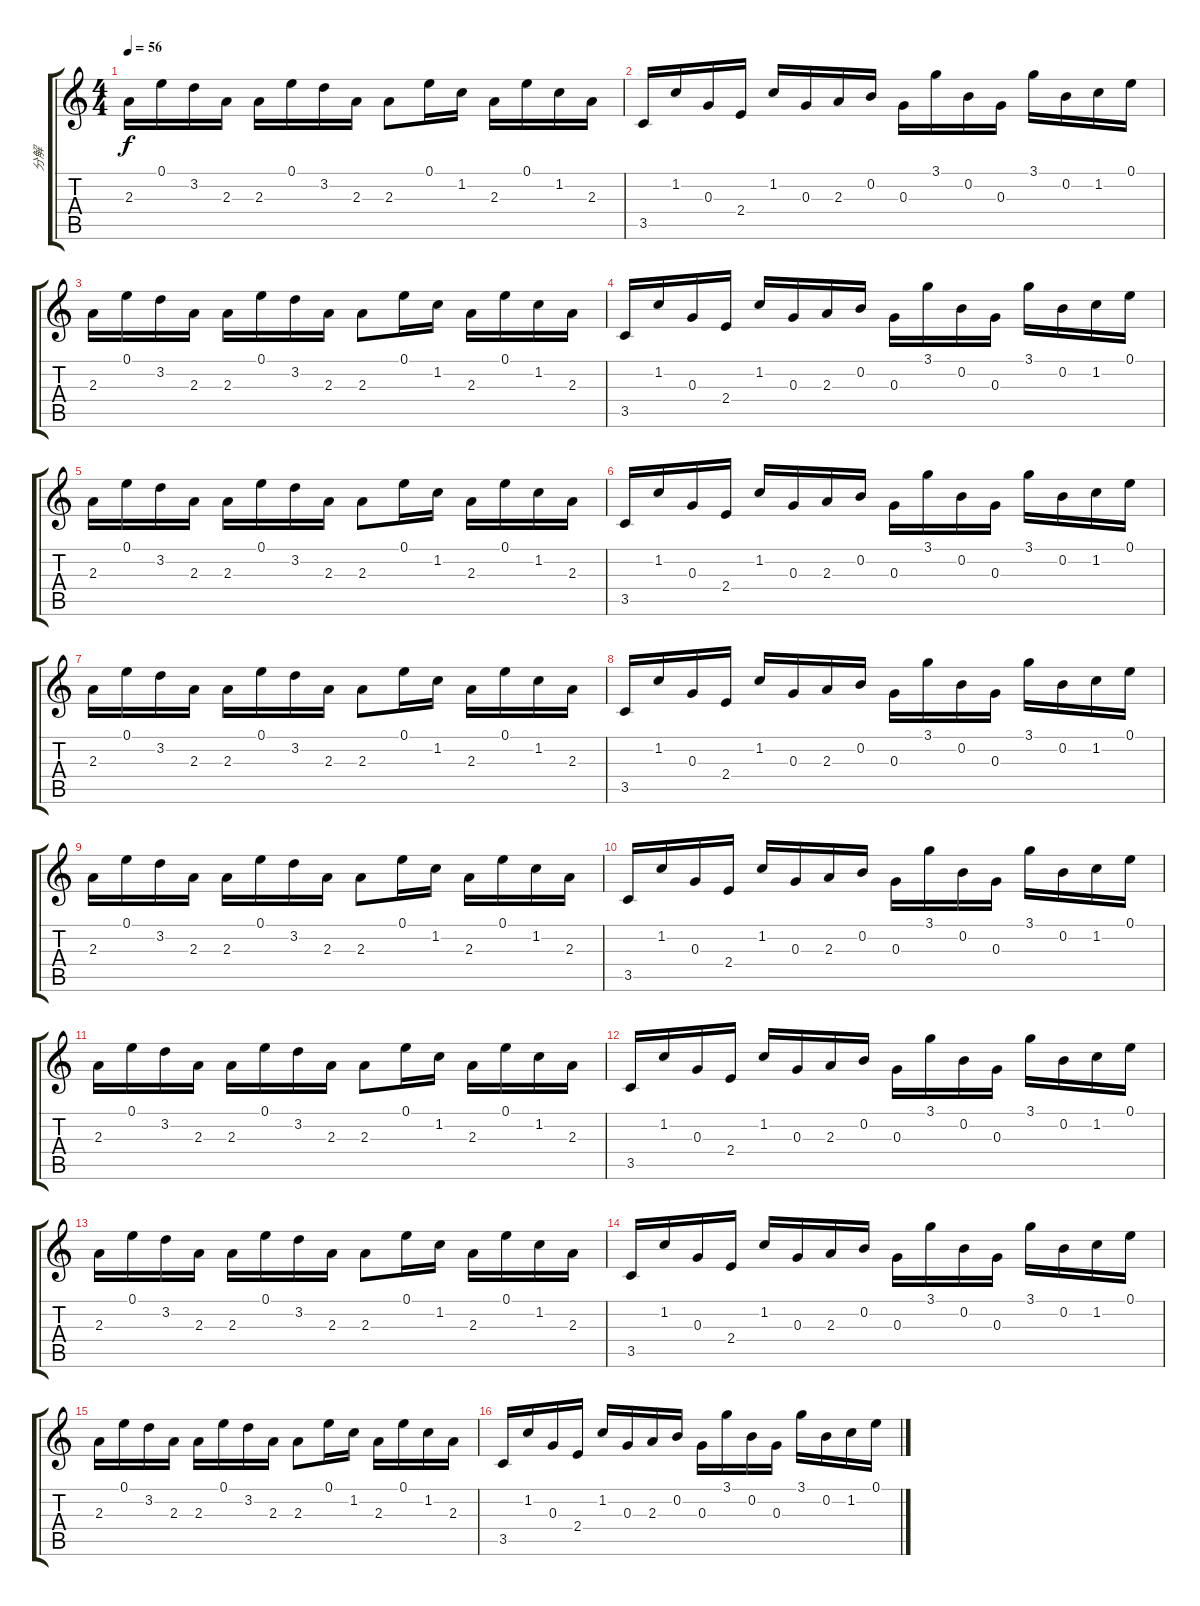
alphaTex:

\track ("分解" "分解") {instrument electricguitarclean}
\staff {score tabs}
\tuning (E4 B3 G3 D3 A2 E2) {hide}
\ts (4 4)
\tempo 56
\clef g2
\ks c
2.3.16{dy f} 0.1.16 3.2.16 2.3.16 2.3.16 0.1.16 3.2.16 2.3.16 2.3.8 0.1.16 1.2.16 2.3.16 0.1.16 1.2.16 2.3.16 |
3.5.16 1.2.16 0.3.16 2.4.16 1.2.16 0.3.16 2.3.16 0.2.16 0.3.16 3.1.16 0.2.16 0.3.16 3.1.16 0.2.16 1.2.16 0.1.16 |
2.3.16 0.1.16 3.2.16 2.3.16 2.3.16 0.1.16 3.2.16 2.3.16 2.3.8 0.1.16 1.2.16 2.3.16 0.1.16 1.2.16 2.3.16 |
3.5.16 1.2.16 0.3.16 2.4.16 1.2.16 0.3.16 2.3.16 0.2.16 0.3.16 3.1.16 0.2.16 0.3.16 3.1.16 0.2.16 1.2.16 0.1.16 |
2.3.16 0.1.16 3.2.16 2.3.16 2.3.16 0.1.16 3.2.16 2.3.16 2.3.8 0.1.16 1.2.16 2.3.16 0.1.16 1.2.16 2.3.16 |
3.5.16 1.2.16 0.3.16 2.4.16 1.2.16 0.3.16 2.3.16 0.2.16 0.3.16 3.1.16 0.2.16 0.3.16 3.1.16 0.2.16 1.2.16 0.1.16 |
2.3.16 0.1.16 3.2.16 2.3.16 2.3.16 0.1.16 3.2.16 2.3.16 2.3.8 0.1.16 1.2.16 2.3.16 0.1.16 1.2.16 2.3.16 |
3.5.16 1.2.16 0.3.16 2.4.16 1.2.16 0.3.16 2.3.16 0.2.16 0.3.16 3.1.16 0.2.16 0.3.16 3.1.16 0.2.16 1.2.16 0.1.16 |
2.3.16 0.1.16 3.2.16 2.3.16 2.3.16 0.1.16 3.2.16 2.3.16 2.3.8 0.1.16 1.2.16 2.3.16 0.1.16 1.2.16 2.3.16 |
3.5.16 1.2.16 0.3.16 2.4.16 1.2.16 0.3.16 2.3.16 0.2.16 0.3.16 3.1.16 0.2.16 0.3.16 3.1.16 0.2.16 1.2.16 0.1.16 |
2.3.16 0.1.16 3.2.16 2.3.16 2.3.16 0.1.16 3.2.16 2.3.16 2.3.8 0.1.16 1.2.16 2.3.16 0.1.16 1.2.16 2.3.16 |
3.5.16 1.2.16 0.3.16 2.4.16 1.2.16 0.3.16 2.3.16 0.2.16 0.3.16 3.1.16 0.2.16 0.3.16 3.1.16 0.2.16 1.2.16 0.1.16 |
2.3.16 0.1.16 3.2.16 2.3.16 2.3.16 0.1.16 3.2.16 2.3.16 2.3.8 0.1.16 1.2.16 2.3.16 0.1.16 1.2.16 2.3.16 |
3.5.16 1.2.16 0.3.16 2.4.16 1.2.16 0.3.16 2.3.16 0.2.16 0.3.16 3.1.16 0.2.16 0.3.16 3.1.16 0.2.16 1.2.16 0.1.16 |
2.3.16 0.1.16 3.2.16 2.3.16 2.3.16 0.1.16 3.2.16 2.3.16 2.3.8 0.1.16 1.2.16 2.3.16 0.1.16 1.2.16 2.3.16 |
3.5.16 1.2.16 0.3.16 2.4.16 1.2.16 0.3.16 2.3.16 0.2.16 0.3.16 3.1.16 0.2.16 0.3.16 3.1.16 0.2.16 1.2.16 0.1.16
